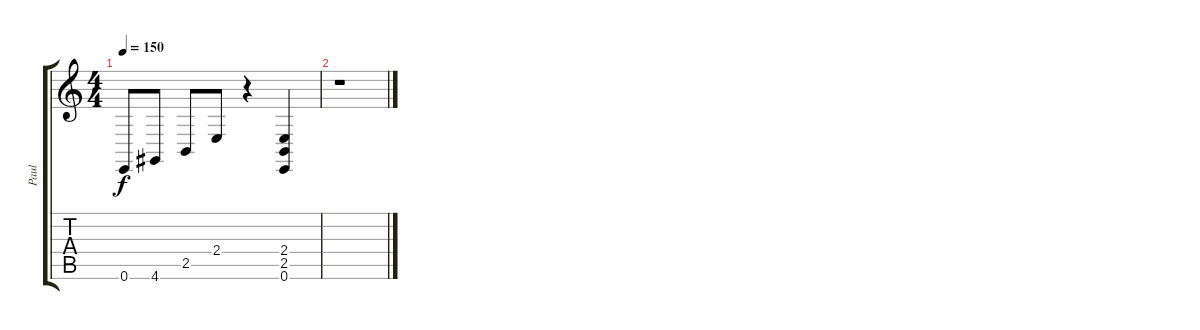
\track ("Paul" "Paul") {instrument tenorsax}
\staff {score tabs}
\tuning (E4 B3 G3 D3 A2 E2) {hide}
\ts (4 4)
\tempo 150
\clef g2
\ks c
0.6.8{dy f volume 16 instrument acousticguitarsteel} 4.6.8 2.5.8 2.4.8 r.4 (2.4 2.5 0.6).4 |
r.1
